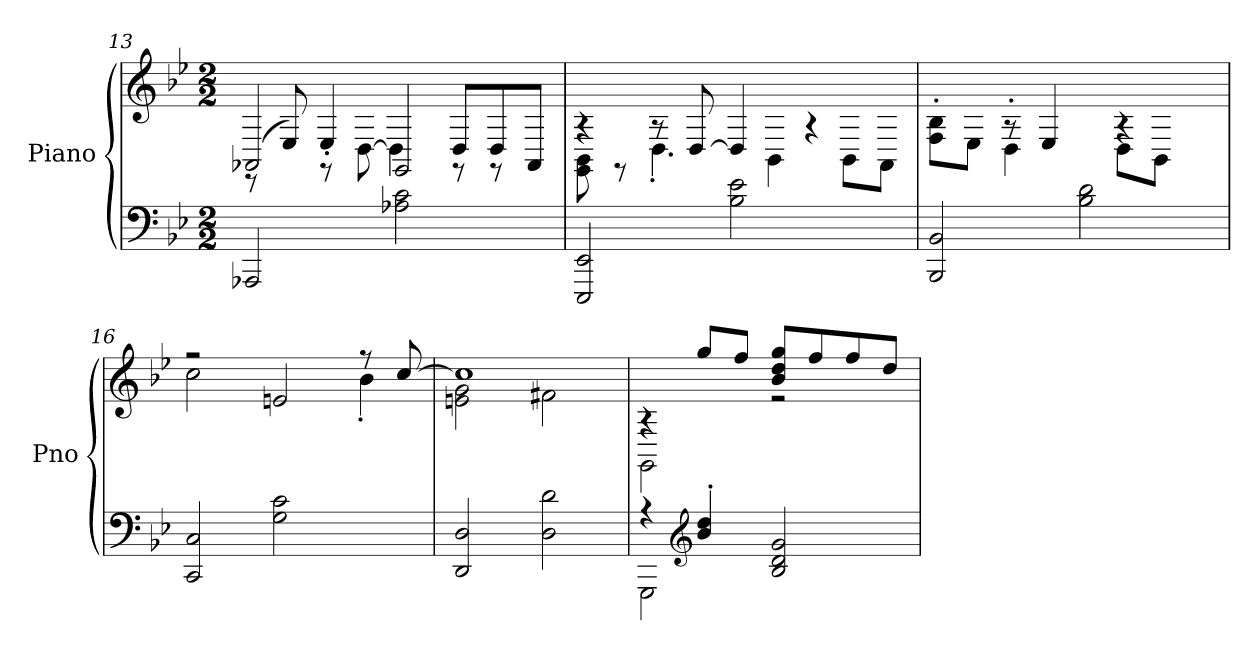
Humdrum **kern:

**kern	**kern
*part1	*part1
*staff2	*staff1
*I"Piano	*
*I'Pno	*
*clefF4	*clefG2
*k[b-e-]	*k[b-e-]
*M2/2	*M2/2
=13	=13
*	*^
*	*	*^
2AAA-X/	(<2AA-X/	8rEE	4ryy
.	.	8E-/)	.
.	.	4E-'/	8rGG
.	.	.	[8D\
2A-X\ 2c\	2GG/	4ryy	4D\]
.	.	8rGG	8D/L
.	.	8rGG	8D/
8ryy	8ryy	8ryy	8AA-/J
*	*	*v	*v
=14	=14	=14
2EEE-/ 2EE-/	4rA	8GG\ 8BB-\
.	.	8rGG
.	8rA	4.D'\
.	[8D/	.
2B-\ 2e-\	4D/]	.
.	.	4BB-\
.	4rA	.
.	.	8BB-\L
8ryy	8ryy	8AA\J
=15	=15	=15
2BBB-/ 2BB-/	8F\' 8B-\'L	4ryy
.	8E-\J	.
.	4D'\	8rA
.	.	4E-/
2B-\ 2d\	8ryy	.
.	8D\L	4rA
.	8BB-\J	.
.	8ryy	8ryy
!!LO:LB:g=z	!!
=16	=16	=16
2CC/ 2C/	2rff	2cc\
2G\ 2c\	2en/	2ryy
4ryy	8rff	4b-'\
.	[8cc/	.
=17	=17	=17
2DD/ 2D/	1cc]	2en\ 2g\
2D\ 2d\	.	2f#X\
=18	=18	=18
*^	*	*
4rA	2GGG\	4rA	2GG\
*clefG2	*	*	*
4b-/' 4dd/'	.	8gg/L	.
.	.	8ff/J	.
2B-/ 2d/ 2g/	2ryy	8b-/ 8dd/ 8gg/L	2re
.	.	8ff/	.
.	.	8ff/	.
.	.	8dd/J	.
*v	*v	*	*
*	*v	*v
=	=
*-	*-
